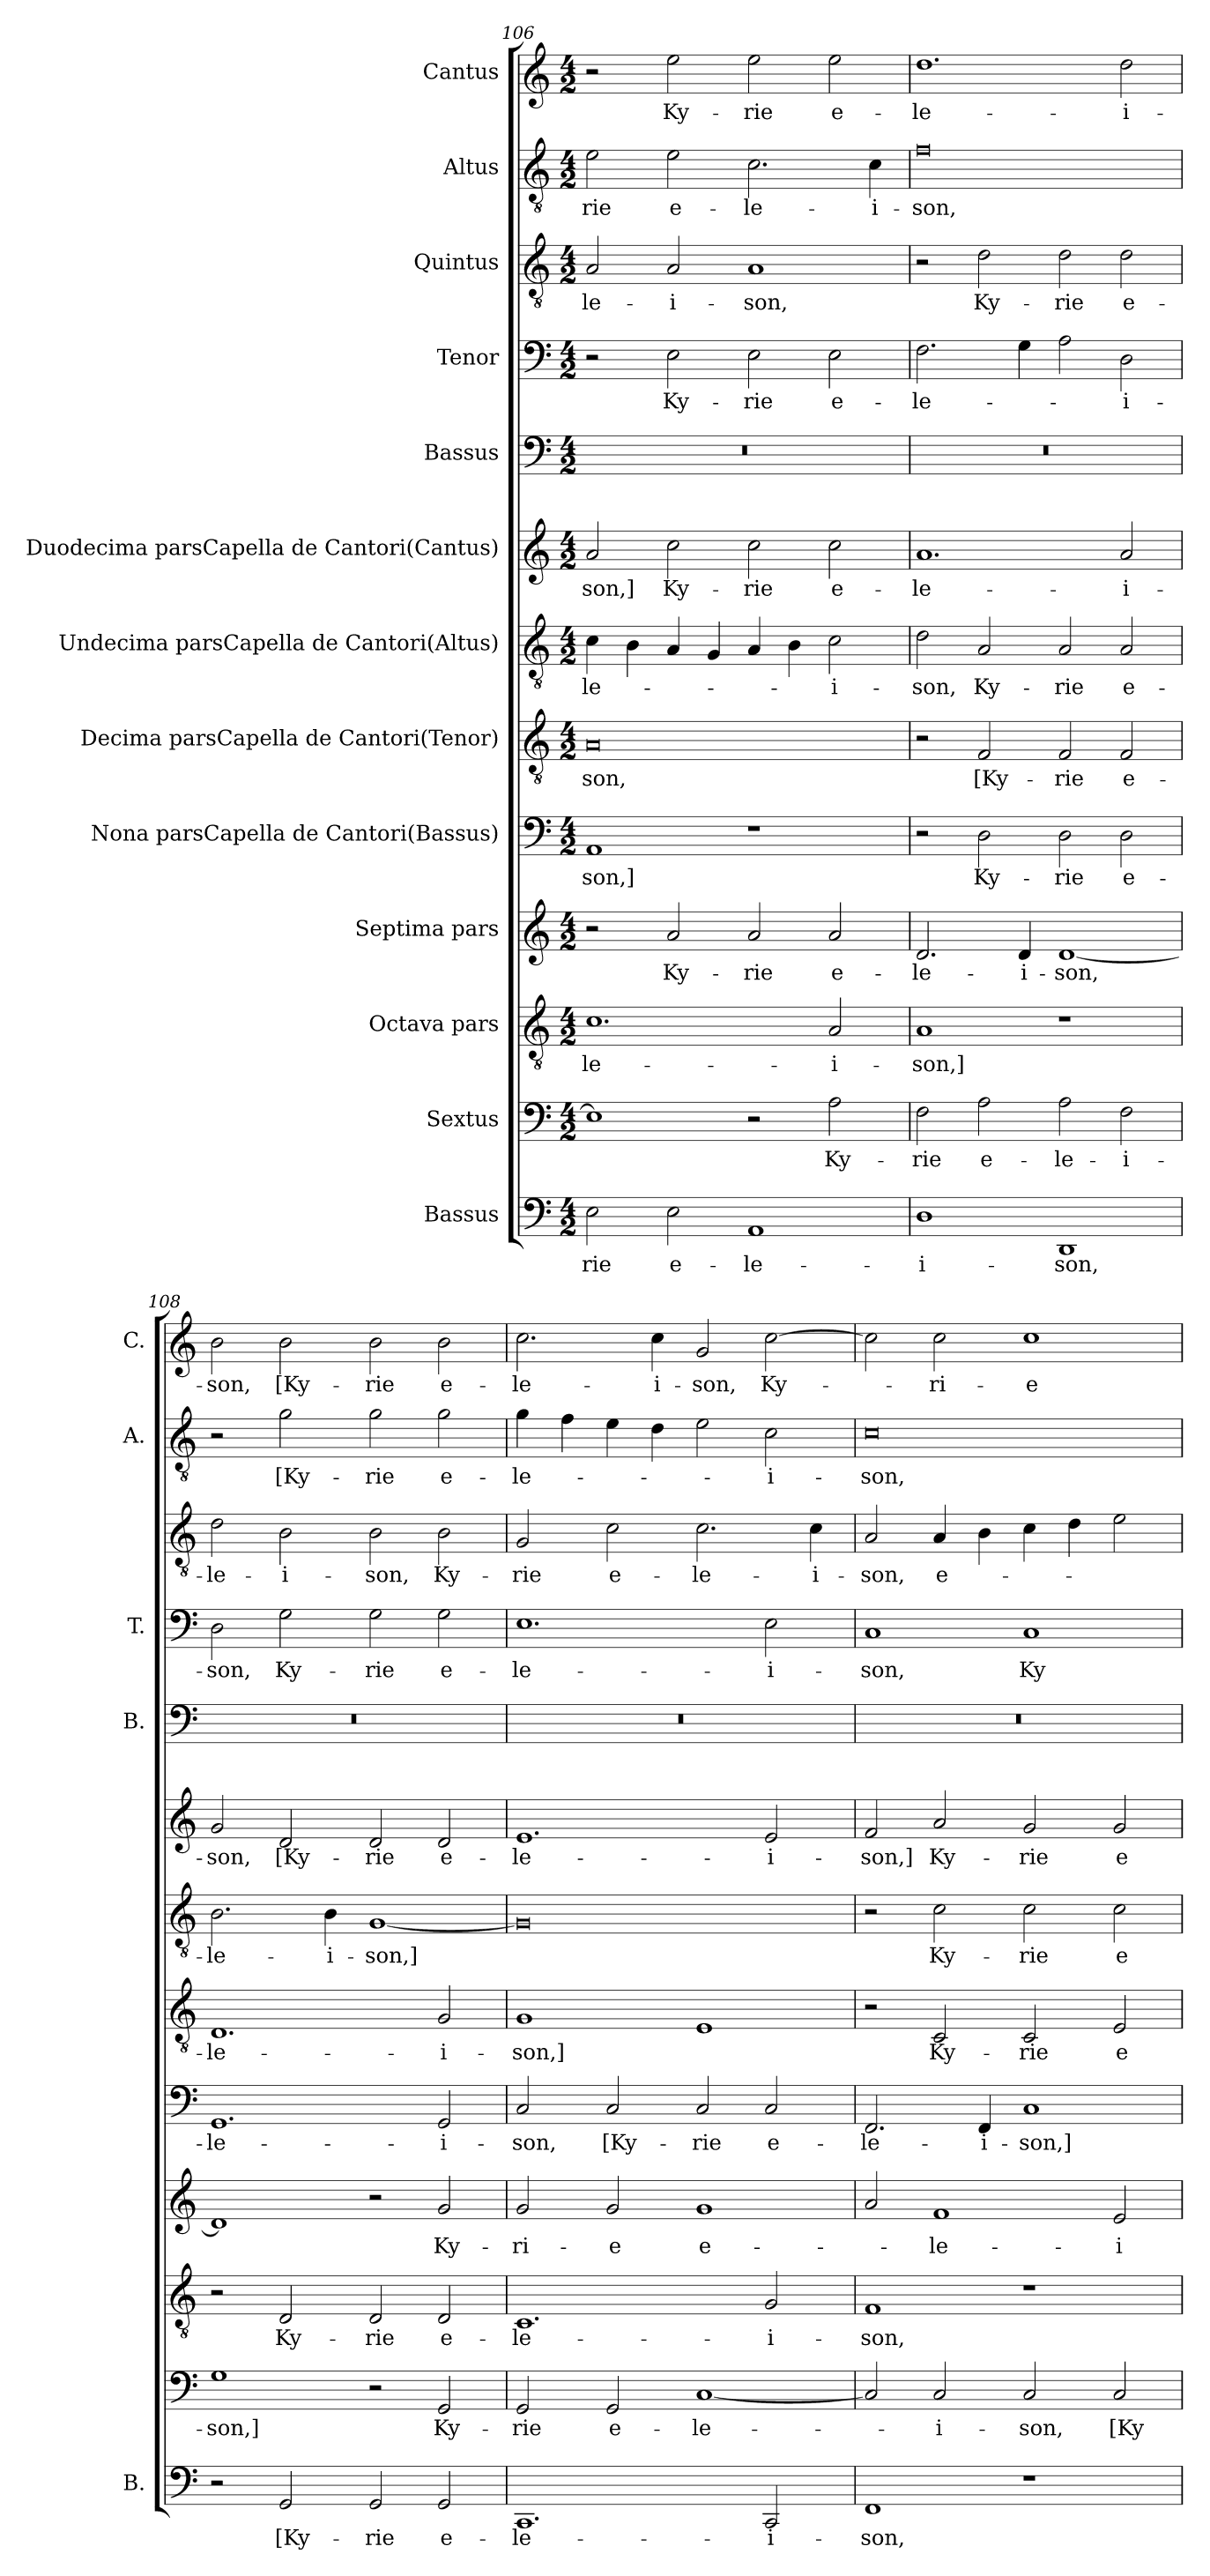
**kern	**text	**kern	**text	**kern	**text	**kern	**text	**kern	**text	**kern	**text	**kern	**text	**kern	**text	**kern	**kern	**text	**kern	**text	**kern	**text	**kern	**text
*part13	*part13	*part12	*part12	*part11	*part11	*part10	*part10	*part9	*part9	*part8	*part8	*part7	*part7	*part6	*part6	*part5	*part4	*part4	*part3	*part3	*part2	*part2	*part1	*part1
*staff13	*staff13	*staff12	*staff12	*staff11	*staff11	*staff10	*staff10	*staff9	*staff9	*staff8	*staff8	*staff7	*staff7	*staff6	*staff6	*staff5	*staff4	*staff4	*staff3	*staff3	*staff2	*staff2	*staff1	*staff1
*I"Bassus	*	*I"Sextus	*	*I"Octava pars	*	*I"Septima pars	*	*I"Nona parsCapella de Cantori(Bassus)	*	*I"Decima parsCapella de Cantori(Tenor)	*	*I"Undecima parsCapella de Cantori(Altus)	*	*I"Duodecima parsCapella de Cantori(Cantus)	*	*I"Bassus	*I"Tenor	*	*I"Quintus	*	*I"Altus	*	*I"Cantus	*
*I'B.	*	*	*	*	*	*	*	*	*	*	*	*	*	*	*	*I'B.	*I'T.	*	*	*	*I'A.	*	*I'C.	*
*clefF4	*	*clefF4	*	*clefGv2	*	*clefG2	*	*clefF4	*	*clefGv2	*	*clefGv2	*	*clefG2	*	*clefF4	*clefF4	*	*clefGv2	*	*clefGv2	*	*clefG2	*
*	*	*	*	*ITrd7c12	*	*	*	*	*	*ITrd7c12	*	*ITrd7c12	*	*	*	*	*	*	*ITrd7c12	*	*ITrd7c12	*	*	*
*k[]	*	*k[]	*	*k[]	*	*k[]	*	*k[]	*	*k[]	*	*k[]	*	*k[]	*	*k[]	*k[]	*	*k[]	*	*k[]	*	*k[]	*
*a:	*	*a:	*	*a:	*	*a:	*	*a:	*	*a:	*	*a:	*	*a:	*	*a:	*a:	*	*a:	*	*a:	*	*a:	*
*M4/2	*	*M4/2	*	*M4/2	*	*M4/2	*	*M4/2	*	*M4/2	*	*M4/2	*	*M4/2	*	*M4/2	*M4/2	*	*M4/2	*	*M4/2	*	*M4/2	*
=106	=106	=106	=106	=106	=106	=106	=106	=106	=106	=106	=106	=106	=106	=106	=106	=106	=106	=106	=106	=106	=106	=106	=106	=106
!	!LO:LY:b	!	!	!	!LO:LY:b	!	!	!	!LO:LY:b	!	!LO:LY:b	!	!LO:LY:b	!	!LO:LY:b	!LO:N:vis=1	!	!	!	!LO:LY:b	!	!LO:LY:b	!	!
2E\	-rie	1E]	.	1.C	-le-	2r	.	1AA	-son,]	0AA	-son,	4C\	-le-	2a/	-son,]	0r	2r	.	2AA/	-le-	2E\	-rie	2r	.
.	.	.	.	.	.	.	.	.	.	.	.	4BB\	.	.	.	.	.	.	.	.	.	.	.	.
!	!LO:LY:b	!	!	!	!	!	!LO:LY:b	!	!	!	!	!	!	!	!LO:LY:b	!	!	!LO:LY:b	!	!LO:LY:b	!	!LO:LY:b	!	!LO:LY:b
2E\	e-	.	.	.	.	2a/	Ky-	.	.	.	.	4AA/	.	2cc\	Ky-	.	2E\	Ky-	2AA/	-i-	2E\	e-	2ee\	Ky-
.	.	.	.	.	.	.	.	.	.	.	.	4GG/	.	.	.	.	.	.	.	.	.	.	.	.
!	!LO:LY:b	!	!	!	!	!	!LO:LY:b	!	!	!	!	!	!	!	!LO:LY:b	!	!	!LO:LY:b	!	!LO:LY:b	!	!LO:LY:b	!	!LO:LY:b
1AA	-le-	2r	.	.	.	2a/	-rie	1r	.	.	.	4AA/	.	2cc\	-rie	.	2E\	-rie	1AA	-son,	2.C\	-le-	2ee\	-rie
.	.	.	.	.	.	.	.	.	.	.	.	4BB\	.	.	.	.	.	.	.	.	.	.	.	.
!	!	!	!LO:LY:b	!	!LO:LY:b	!	!LO:LY:b	!	!	!	!	!	!LO:LY:b	!	!LO:LY:b	!	!	!LO:LY:b	!	!	!	!	!	!LO:LY:b
.	.	2A\	Ky-	2AA/	-i-	2a/	e-	.	.	.	.	2C\	-i-	2cc\	e-	.	2E\	e-	.	.	.	.	2ee\	e-
!	!	!	!	!	!	!	!	!	!	!	!	!	!	!	!	!	!	!	!	!	!	!LO:LY:b	!	!
.	.	.	.	.	.	.	.	.	.	.	.	.	.	.	.	.	.	.	.	.	4C\	-i-	.	.
=107	=107	=107	=107	=107	=107	=107	=107	=107	=107	=107	=107	=107	=107	=107	=107	=107	=107	=107	=107	=107	=107	=107	=107	=107
!	!LO:LY:b	!	!LO:LY:b	!	!LO:LY:b	!	!LO:LY:b	!	!	!	!	!	!LO:LY:b	!	!LO:LY:b	!LO:N:vis=1	!	!LO:LY:b	!	!	!	!LO:LY:b	!	!LO:LY:b
1D	-i-	2F\	-rie	1AA	-son,]	2.d/	-le-	2r	.	2r	.	2D\	-son,	1.a	-le-	0r	2.F\	-le-	2r	.	0F	-son,	1.dd	-le-
!	!	!	!LO:LY:b	!	!	!	!	!	!LO:LY:b	!	!LO:LY:b	!	!LO:LY:b	!	!	!	!	!	!	!LO:LY:b	!	!	!	!
.	.	2A\	e-	.	.	.	.	2D\	Ky-	2FF/	[Ky-	2AA/	Ky-	.	.	.	.	.	2D\	Ky-	.	.	.	.
!	!	!	!	!	!	!	!LO:LY:b	!	!	!	!	!	!	!	!	!	!	!	!	!	!	!	!	!
.	.	.	.	.	.	4d/	-i-	.	.	.	.	.	.	.	.	.	4G\	.	.	.	.	.	.	.
!	!LO:LY:b	!	!LO:LY:b	!	!	!	!LO:LY:b	!	!LO:LY:b	!	!LO:LY:b	!	!LO:LY:b	!	!	!	!	!	!	!LO:LY:b	!	!	!	!
1DD	-son,	2A\	-le-	1r	.	[<1d	-son,	2D\	-rie	2FF/	-rie	2AA/	-rie	.	.	.	2A\	.	2D\	-rie	.	.	.	.
!	!	!	!LO:LY:b	!	!	!	!	!	!LO:LY:b	!	!LO:LY:b	!	!LO:LY:b	!	!LO:LY:b	!	!	!LO:LY:b	!	!LO:LY:b	!	!	!	!LO:LY:b
.	.	2F\	-i-	.	.	.	.	2D\	e-	2FF/	e-	2AA/	e-	2a/	-i-	.	2D\	-i-	2D\	e-	.	.	2dd\	-i-
!!LO:PB:g=z
=108	=108	=108	=108	=108	=108	=108	=108	=108	=108	=108	=108	=108	=108	=108	=108	=108	=108	=108	=108	=108	=108	=108	=108	=108
!	!	!	!LO:LY:b	!	!	!	!	!	!LO:LY:b	!	!LO:LY:b	!	!LO:LY:b	!	!LO:LY:b	!LO:N:vis=1	!	!LO:LY:b	!	!LO:LY:b	!	!	!	!LO:LY:b
2r	.	1G	-son,]	2r	.	1d]	.	1.GG	-le-	1.DD	-le-	2.BB\	-le-	2g/	-son,	0r	2D\	-son,	2D\	-le-	2r	.	2b\	-son,
!	!LO:LY:b	!	!	!	!LO:LY:b	!	!	!	!	!	!	!	!	!	!LO:LY:b	!	!	!LO:LY:b	!	!LO:LY:b	!	!LO:LY:b	!	!LO:LY:b
2GG/	[Ky-	.	.	2DD/	Ky-	.	.	.	.	.	.	.	.	2d/	[Ky-	.	2G\	Ky-	2BB\	-i-	2G\	[Ky-	2b\	[Ky-
!	!	!	!	!	!	!	!	!	!	!	!	!	!LO:LY:b	!	!	!	!	!	!	!	!	!	!	!
.	.	.	.	.	.	.	.	.	.	.	.	4BB\	-i-	.	.	.	.	.	.	.	.	.	.	.
!	!LO:LY:b	!	!	!	!LO:LY:b	!	!	!	!	!	!	!	!LO:LY:b	!	!LO:LY:b	!	!	!LO:LY:b	!	!LO:LY:b	!	!LO:LY:b	!	!LO:LY:b
2GG/	-rie	2r	.	2DD/	-rie	2r	.	.	.	.	.	[<1GG	-son,]	2d/	-rie	.	2G\	-rie	2BB\	-son,	2G\	-rie	2b\	-rie
!	!LO:LY:b	!	!LO:LY:b	!	!LO:LY:b	!	!LO:LY:b	!	!LO:LY:b	!	!LO:LY:b	!	!	!	!LO:LY:b	!	!	!LO:LY:b	!	!LO:LY:b	!	!LO:LY:b	!	!LO:LY:b
2GG/	e-	2GG/	Ky-	2DD/	e-	2g/	Ky-	2GG/	-i-	2GG/	-i-	.	.	2d/	e-	.	2G\	e-	2BB\	Ky-	2G\	e-	2b\	e-
=109	=109	=109	=109	=109	=109	=109	=109	=109	=109	=109	=109	=109	=109	=109	=109	=109	=109	=109	=109	=109	=109	=109	=109	=109
!	!LO:LY:b	!	!LO:LY:b	!	!LO:LY:b	!	!LO:LY:b	!	!LO:LY:b	!	!LO:LY:b	!	!	!	!LO:LY:b	!LO:N:vis=1	!	!LO:LY:b	!	!LO:LY:b	!	!LO:LY:b	!	!LO:LY:b
1.CC	-le-	2GG/	-rie	1.CC	-le-	2g/	-ri-	2C/	-son,	1GG	-son,]	0GG]	.	1.e	-le-	0r	1.E	-le-	2GG/	-rie	4G\	-le-	2.cc\	-le-
.	.	.	.	.	.	.	.	.	.	.	.	.	.	.	.	.	.	.	.	.	4F\	.	.	.
!	!	!	!LO:LY:b	!	!	!	!LO:LY:b	!	!LO:LY:b	!	!	!	!	!	!	!	!	!	!	!LO:LY:b	!	!	!	!
.	.	2GG/	e-	.	.	2g/	-e	2C/	[Ky-	.	.	.	.	.	.	.	.	.	2C\	e-	4E\	.	.	.
!	!	!	!	!	!	!	!	!	!	!	!	!	!	!	!	!	!	!	!	!	!	!	!	!LO:LY:b
.	.	.	.	.	.	.	.	.	.	.	.	.	.	.	.	.	.	.	.	.	4D\	.	4cc\	-i-
!	!	!	!LO:LY:b	!	!	!	!LO:LY:b	!	!LO:LY:b	!	!	!	!	!	!	!	!	!	!	!LO:LY:b	!	!	!	!LO:LY:b
.	.	[<1C	-le-	.	.	1g	e-	2C/	-rie	1EE	.	.	.	.	.	.	.	.	2.C\	-le-	2E\	.	2g/	-son,
!	!LO:LY:b	!	!	!	!LO:LY:b	!	!	!	!LO:LY:b	!	!	!	!	!	!LO:LY:b	!	!	!LO:LY:b	!	!	!	!LO:LY:b	!	!LO:LY:b
2CC/	-i-	.	.	2GG/	-i-	.	.	2C/	e-	.	.	.	.	2e/	-i-	.	2E\	-i-	.	.	2C\	-i-	[>2cc\	Ky-
!	!	!	!	!	!	!	!	!	!	!	!	!	!	!	!	!	!	!	!	!LO:LY:b	!	!	!	!
.	.	.	.	.	.	.	.	.	.	.	.	.	.	.	.	.	.	.	4C\	-i-	.	.	.	.
=110	=110	=110	=110	=110	=110	=110	=110	=110	=110	=110	=110	=110	=110	=110	=110	=110	=110	=110	=110	=110	=110	=110	=110	=110
!	!LO:LY:b	!	!	!	!LO:LY:b	!	!	!	!LO:LY:b	!	!	!	!	!	!LO:LY:b	!LO:N:vis=1	!	!LO:LY:b	!	!LO:LY:b	!	!LO:LY:b	!	!
1FF	-son,	2C/]	.	1FF	-son,	2a/	.	2.FF/	-le-	2r	.	2r	.	2f/	-son,]	0r	1C	-son,	2AA/	-son,	0C	-son,	2cc\]	.
!	!	!	!LO:LY:b	!	!	!	!LO:LY:b	!	!	!	!LO:LY:b	!	!LO:LY:b	!	!LO:LY:b	!	!	!	!	!LO:LY:b	!	!	!	!LO:LY:b
.	.	2C/	-i-	.	.	1f	-le-	.	.	2CC/	Ky-	2C\	Ky-	2a/	Ky-	.	.	.	4AA/	e-	.	.	2cc\	-ri-
!	!	!	!	!	!	!	!	!	!LO:LY:b	!	!	!	!	!	!	!	!	!	!	!	!	!	!	!
.	.	.	.	.	.	.	.	4FF/	-i-	.	.	.	.	.	.	.	.	.	4BB\	.	.	.	.	.
!	!	!	!LO:LY:b	!	!	!	!	!	!LO:LY:b	!	!LO:LY:b	!	!LO:LY:b	!	!LO:LY:b	!	!	!LO:LY:b	!	!	!	!	!	!LO:LY:b
1r	.	2C/	-son,	1r	.	.	.	1C	-son,]	2CC/	-rie	2C\	-rie	2g/	-rie	.	1C	Ky-	4C\	.	.	.	1cc	-e
.	.	.	.	.	.	.	.	.	.	.	.	.	.	.	.	.	.	.	4D\	.	.	.	.	.
!	!	!	!LO:LY:b	!	!	!	!LO:LY:b	!	!	!	!LO:LY:b	!	!LO:LY:b	!	!LO:LY:b	!	!	!	!	!	!	!	!	!
.	.	2C/	[Ky-	.	.	2e/	-i-	.	.	2EE/	e-	2C\	e-	2g/	e-	.	.	.	2E\	.	.	.	.	.
=	=	=	=	=	=	=	=	=	=	=	=	=	=	=	=	=	=	=	=	=	=	=	=	=
*-	*-	*-	*-	*-	*-	*-	*-	*-	*-	*-	*-	*-	*-	*-	*-	*-	*-	*-	*-	*-	*-	*-	*-	*-
